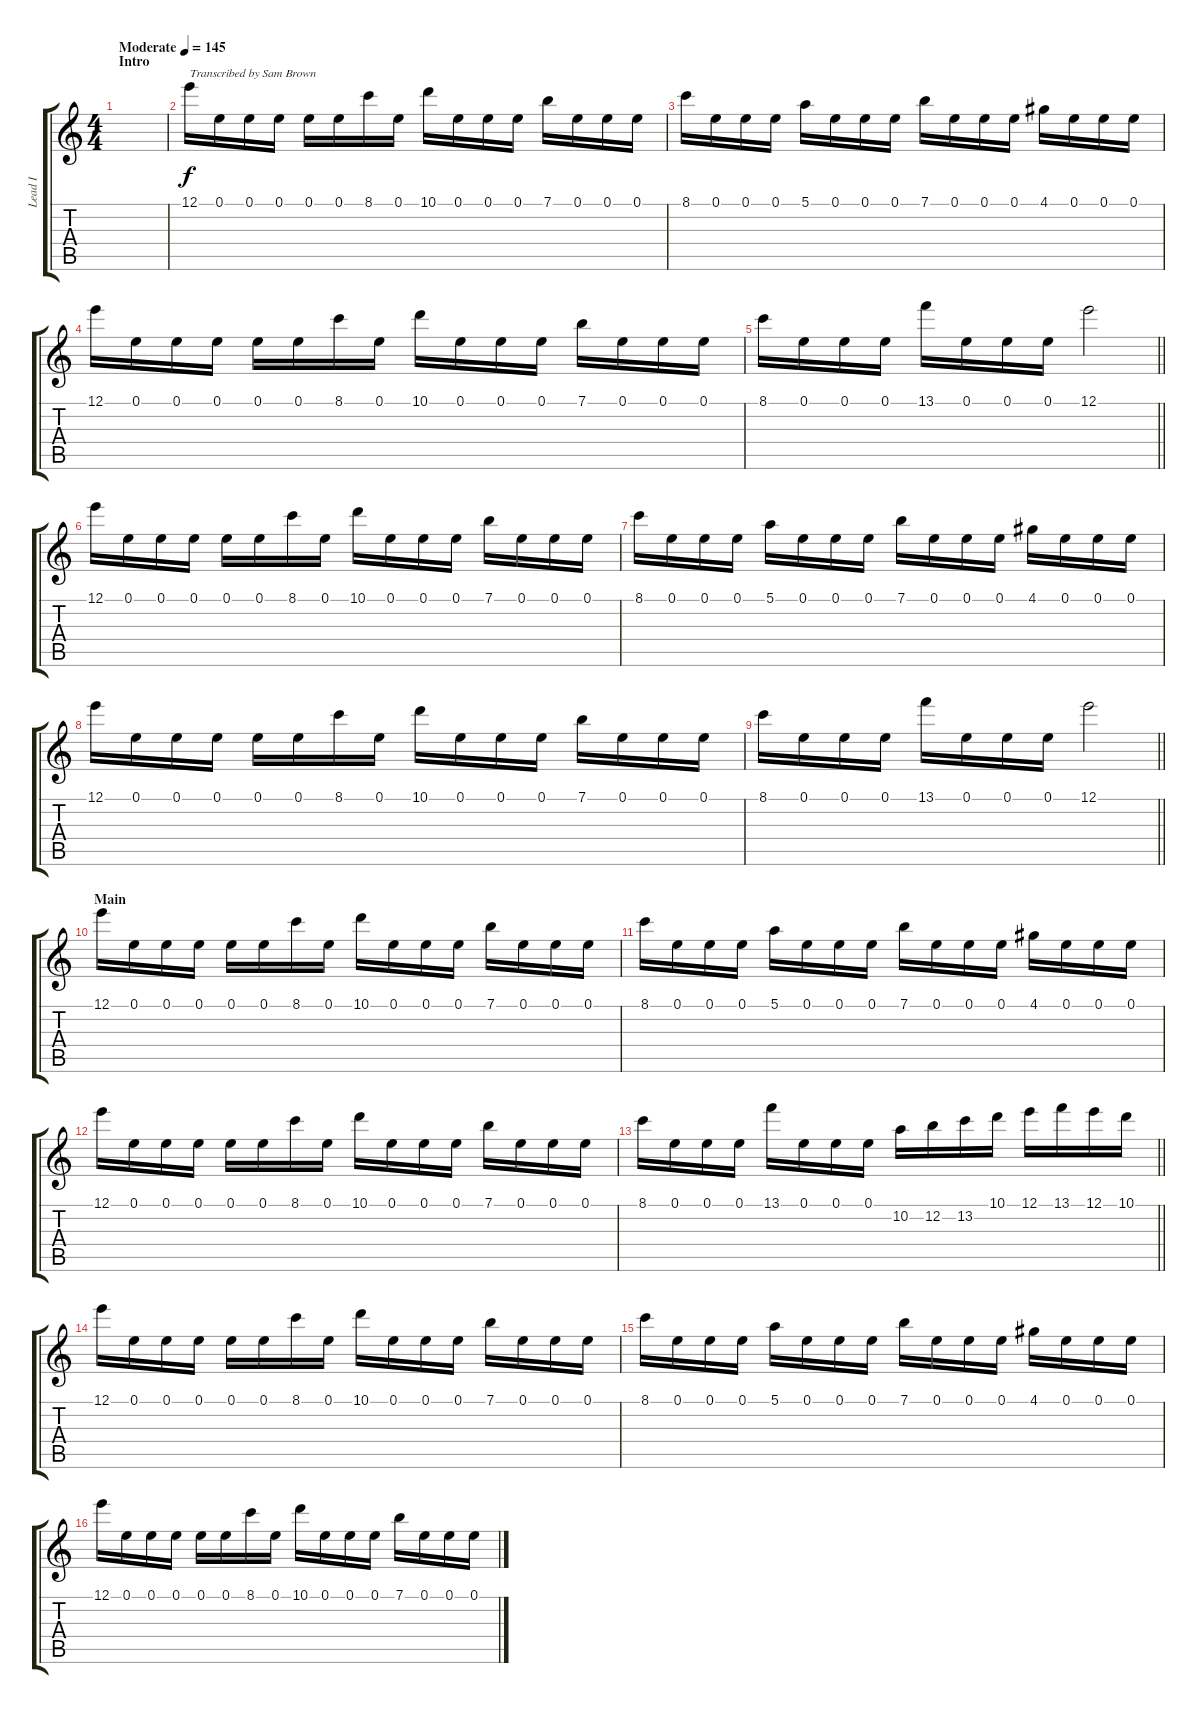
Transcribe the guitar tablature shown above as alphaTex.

\track ("Lead I" "Lead I") {instrument distortionguitar}
\staff {score tabs}
\tuning (E4 B3 G3 D3 A2 E2) {hide}
\ts (4 4)
\section ("" "Intro")
\tempo (145 "Moderate")
\clef g2
\ks c
|
12.1.16{txt "Transcribed by Sam Brown"} 0.1.16 0.1.16 0.1.16 0.1.16 0.1.16 8.1.16 0.1.16 10.1.16 0.1.16 0.1.16 0.1.16 7.1.16 0.1.16 0.1.16 0.1.16 |
8.1.16 0.1.16 0.1.16 0.1.16 5.1.16 0.1.16 0.1.16 0.1.16 7.1.16 0.1.16 0.1.16 0.1.16 4.1.16 0.1.16 0.1.16 0.1.16 |
12.1.16 0.1.16 0.1.16 0.1.16 0.1.16 0.1.16 8.1.16 0.1.16 10.1.16 0.1.16 0.1.16 0.1.16 7.1.16 0.1.16 0.1.16 0.1.16 |
\barLineRight lightlight
8.1.16 0.1.16 0.1.16 0.1.16 13.1.16 0.1.16 0.1.16 0.1.16 12.1.2 |
\section ("" "")
12.1.16 0.1.16 0.1.16 0.1.16 0.1.16 0.1.16 8.1.16 0.1.16 10.1.16 0.1.16 0.1.16 0.1.16 7.1.16 0.1.16 0.1.16 0.1.16 |
8.1.16 0.1.16 0.1.16 0.1.16 5.1.16 0.1.16 0.1.16 0.1.16 7.1.16 0.1.16 0.1.16 0.1.16 4.1.16 0.1.16 0.1.16 0.1.16 |
12.1.16 0.1.16 0.1.16 0.1.16 0.1.16 0.1.16 8.1.16 0.1.16 10.1.16 0.1.16 0.1.16 0.1.16 7.1.16 0.1.16 0.1.16 0.1.16 |
\barLineRight lightlight
8.1.16 0.1.16 0.1.16 0.1.16 13.1.16 0.1.16 0.1.16 0.1.16 12.1.2 |
\section ("" "Main")
12.1.16 0.1.16 0.1.16 0.1.16 0.1.16 0.1.16 8.1.16 0.1.16 10.1.16 0.1.16 0.1.16 0.1.16 7.1.16 0.1.16 0.1.16 0.1.16 |
8.1.16 0.1.16 0.1.16 0.1.16 5.1.16 0.1.16 0.1.16 0.1.16 7.1.16 0.1.16 0.1.16 0.1.16 4.1.16 0.1.16 0.1.16 0.1.16 |
12.1.16 0.1.16 0.1.16 0.1.16 0.1.16 0.1.16 8.1.16 0.1.16 10.1.16 0.1.16 0.1.16 0.1.16 7.1.16 0.1.16 0.1.16 0.1.16 |
\barLineRight lightlight
8.1.16 0.1.16 0.1.16 0.1.16 13.1.16 0.1.16 0.1.16 0.1.16 10.2.16 12.2.16 13.2.16 10.1.16 12.1.16 13.1.16 12.1.16 10.1.16 |
\section ("" "")
12.1.16 0.1.16 0.1.16 0.1.16 0.1.16 0.1.16 8.1.16 0.1.16 10.1.16 0.1.16 0.1.16 0.1.16 7.1.16 0.1.16 0.1.16 0.1.16 |
8.1.16 0.1.16 0.1.16 0.1.16 5.1.16 0.1.16 0.1.16 0.1.16 7.1.16 0.1.16 0.1.16 0.1.16 4.1.16 0.1.16 0.1.16 0.1.16 |
12.1.16 0.1.16 0.1.16 0.1.16 0.1.16 0.1.16 8.1.16 0.1.16 10.1.16 0.1.16 0.1.16 0.1.16 7.1.16 0.1.16 0.1.16 0.1.16
